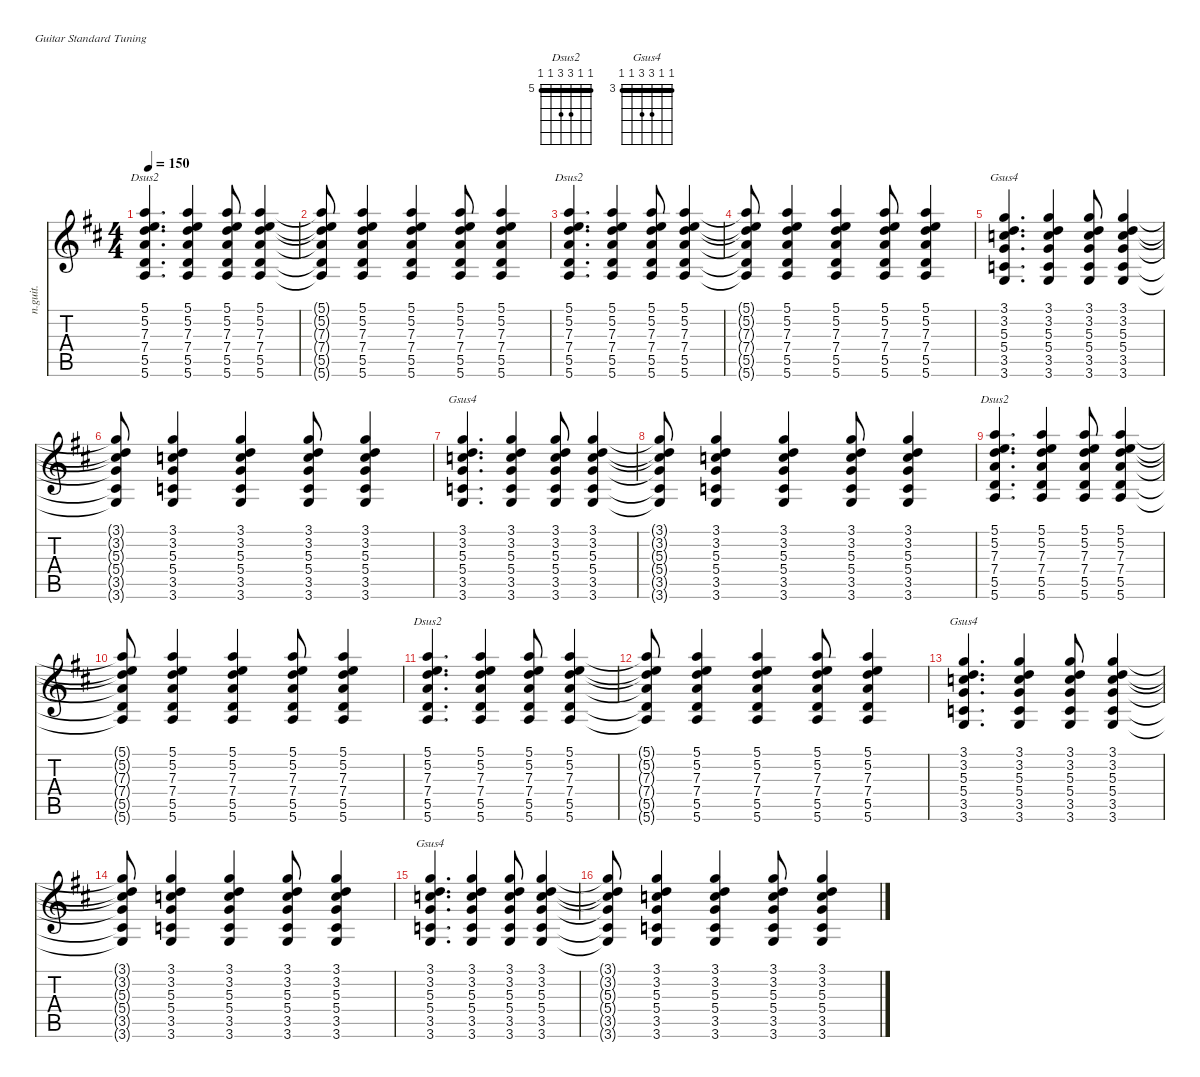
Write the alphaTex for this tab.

\defaultSystemsLayout 4
\hideDynamics
\bracketExtendMode nobrackets
\otherSystemsTrackNameOrientation horizontal
\track ("peter--- guitar 2" "n.guit.") {defaultSystemsLayout 8 instrument acousticguitarnylon}
\staff {score tabs}
\tuning (E4 B3 G3 D3 A2 E2)
\chord ("Dsus2" 5 5 7 7 5 5) {firstfret 5 barre (5 5 5)}
\chord ("Gsus4" 3 3 5 5 3 3) {firstfret 3 barre (3 3 3)}
\ts (4 4)
\tempo 150
\clef g2
\ks bminor
(5.1{acc forcenatural} 5.2{acc forcenatural} 7.3{acc forcenatural} 7.4{acc forcenatural} 5.5{acc forcenatural} 5.6{acc forcenatural}).4{d ch "Dsus2" dy f beam Up} (5.1{acc forcenatural} 5.2{acc forcenatural} 7.3{acc forcenatural} 7.4{acc forcenatural} 5.5{acc forcenatural} 5.6{acc forcenatural}).4{beam Up} (5.1{acc forcenatural} 5.2{acc forcenatural} 7.3{acc forcenatural} 7.4{acc forcenatural} 5.5{acc forcenatural} 5.6{acc forcenatural}).8{beam Up} (5.1{acc forcenatural} 5.2{acc forcenatural} 7.3{acc forcenatural} 7.4{acc forcenatural} 5.5{acc forcenatural} 5.6{acc forcenatural}).4{beam Up} |
(5.1{t acc forcenatural} 5.2{t acc forcenatural} 7.3{t acc forcenatural} 7.4{t acc forcenatural} 5.5{t acc forcenatural} 5.6{t acc forcenatural}).8{beam Up} (5.1{acc forcenatural} 5.2{acc forcenatural} 7.3{acc forcenatural} 7.4{acc forcenatural} 5.5{acc forcenatural} 5.6{acc forcenatural}).4{beam Up} (5.1{acc forcenatural} 5.2{acc forcenatural} 7.3{acc forcenatural} 7.4{acc forcenatural} 5.5{acc forcenatural} 5.6{acc forcenatural}).4{beam Up} (5.1{acc forcenatural} 5.2{acc forcenatural} 7.3{acc forcenatural} 7.4{acc forcenatural} 5.5{acc forcenatural} 5.6{acc forcenatural}).8{beam Up} (5.1{acc forcenatural} 5.2{acc forcenatural} 7.3{acc forcenatural} 7.4{acc forcenatural} 5.5{acc forcenatural} 5.6{acc forcenatural}).4{beam Up} |
(5.1{acc forcenatural} 5.2{acc forcenatural} 7.3{acc forcenatural} 7.4{acc forcenatural} 5.5{acc forcenatural} 5.6{acc forcenatural}).4{d ch "Dsus2" beam Up} (5.1{acc forcenatural} 5.2{acc forcenatural} 7.3{acc forcenatural} 7.4{acc forcenatural} 5.5{acc forcenatural} 5.6{acc forcenatural}).4{beam Up} (5.1{acc forcenatural} 5.2{acc forcenatural} 7.3{acc forcenatural} 7.4{acc forcenatural} 5.5{acc forcenatural} 5.6{acc forcenatural}).8{beam Up} (5.1{acc forcenatural} 5.2{acc forcenatural} 7.3{acc forcenatural} 7.4{acc forcenatural} 5.5{acc forcenatural} 5.6{acc forcenatural}).4{beam Up} |
(5.1{t acc forcenatural} 5.2{t acc forcenatural} 7.3{t acc forcenatural} 7.4{t acc forcenatural} 5.5{t acc forcenatural} 5.6{t acc forcenatural}).8{beam Up} (5.1{acc forcenatural} 5.2{acc forcenatural} 7.3{acc forcenatural} 7.4{acc forcenatural} 5.5{acc forcenatural} 5.6{acc forcenatural}).4{beam Up} (5.1{acc forcenatural} 5.2{acc forcenatural} 7.3{acc forcenatural} 7.4{acc forcenatural} 5.5{acc forcenatural} 5.6{acc forcenatural}).4{beam Up} (5.1{acc forcenatural} 5.2{acc forcenatural} 7.3{acc forcenatural} 7.4{acc forcenatural} 5.5{acc forcenatural} 5.6{acc forcenatural}).8{beam Up} (5.1{acc forcenatural} 5.2{acc forcenatural} 7.3{acc forcenatural} 7.4{acc forcenatural} 5.5{acc forcenatural} 5.6{acc forcenatural}).4{beam Up} |
(3.1{acc forcenatural} 3.2{acc forcenatural} 5.3{acc forcenatural} 5.4{acc forcenatural} 3.5{acc forcenatural} 3.6{acc forcenatural}).4{d ch "Gsus4" beam Up} (3.1{acc forcenatural} 3.2{acc forcenatural} 5.3{acc forcenatural} 5.4{acc forcenatural} 3.5{acc forcenatural} 3.6{acc forcenatural}).4{beam Up} (3.1{acc forcenatural} 3.2{acc forcenatural} 5.3{acc forcenatural} 5.4{acc forcenatural} 3.5{acc forcenatural} 3.6{acc forcenatural}).8{beam Up} (3.1{acc forcenatural} 3.2{acc forcenatural} 5.3{acc forcenatural} 5.4{acc forcenatural} 3.5{acc forcenatural} 3.6{acc forcenatural}).4{beam Up} |
(3.1{t acc forcenatural} 3.2{t acc forcenatural} 5.3{t acc forcenatural} 5.4{t acc forcenatural} 3.5{t acc forcenatural} 3.6{t acc forcenatural}).8{beam Up} (3.1{acc forcenatural} 3.2{acc forcenatural} 5.3{acc forcenatural} 5.4{acc forcenatural} 3.5{acc forcenatural} 3.6{acc forcenatural}).4{beam Up} (3.1{acc forcenatural} 3.2{acc forcenatural} 5.3{acc forcenatural} 5.4{acc forcenatural} 3.5{acc forcenatural} 3.6{acc forcenatural}).4{beam Up} (3.1{acc forcenatural} 3.2{acc forcenatural} 5.3{acc forcenatural} 5.4{acc forcenatural} 3.5{acc forcenatural} 3.6{acc forcenatural}).8{beam Up} (3.1{acc forcenatural} 3.2{acc forcenatural} 5.3{acc forcenatural} 5.4{acc forcenatural} 3.5{acc forcenatural} 3.6{acc forcenatural}).4{beam Up} |
(3.1{acc forcenatural} 3.2{acc forcenatural} 5.3{acc forcenatural} 5.4{acc forcenatural} 3.5{acc forcenatural} 3.6{acc forcenatural}).4{d ch "Gsus4" beam Up} (3.1{acc forcenatural} 3.2{acc forcenatural} 5.3{acc forcenatural} 5.4{acc forcenatural} 3.5{acc forcenatural} 3.6{acc forcenatural}).4{beam Up} (3.1{acc forcenatural} 3.2{acc forcenatural} 5.3{acc forcenatural} 5.4{acc forcenatural} 3.5{acc forcenatural} 3.6{acc forcenatural}).8{beam Up} (3.1{acc forcenatural} 3.2{acc forcenatural} 5.3{acc forcenatural} 5.4{acc forcenatural} 3.5{acc forcenatural} 3.6{acc forcenatural}).4{beam Up} |
(3.1{t acc forcenatural} 3.2{t acc forcenatural} 5.3{t acc forcenatural} 5.4{t acc forcenatural} 3.5{t acc forcenatural} 3.6{t acc forcenatural}).8{beam Up} (3.1{acc forcenatural} 3.2{acc forcenatural} 5.3{acc forcenatural} 5.4{acc forcenatural} 3.5{acc forcenatural} 3.6{acc forcenatural}).4{beam Up} (3.1{acc forcenatural} 3.2{acc forcenatural} 5.3{acc forcenatural} 5.4{acc forcenatural} 3.5{acc forcenatural} 3.6{acc forcenatural}).4{beam Up} (3.1{acc forcenatural} 3.2{acc forcenatural} 5.3{acc forcenatural} 5.4{acc forcenatural} 3.5{acc forcenatural} 3.6{acc forcenatural}).8{beam Up} (3.1{acc forcenatural} 3.2{acc forcenatural} 5.3{acc forcenatural} 5.4{acc forcenatural} 3.5{acc forcenatural} 3.6{acc forcenatural}).4{beam Up} |
(5.1{acc forcenatural} 5.2{acc forcenatural} 7.3{acc forcenatural} 7.4{acc forcenatural} 5.5{acc forcenatural} 5.6{acc forcenatural}).4{d ch "Dsus2" beam Up} (5.1{acc forcenatural} 5.2{acc forcenatural} 7.3{acc forcenatural} 7.4{acc forcenatural} 5.5{acc forcenatural} 5.6{acc forcenatural}).4{beam Up} (5.1{acc forcenatural} 5.2{acc forcenatural} 7.3{acc forcenatural} 7.4{acc forcenatural} 5.5{acc forcenatural} 5.6{acc forcenatural}).8{beam Up} (5.1{acc forcenatural} 5.2{acc forcenatural} 7.3{acc forcenatural} 7.4{acc forcenatural} 5.5{acc forcenatural} 5.6{acc forcenatural}).4{beam Up} |
(5.1{t acc forcenatural} 5.2{t acc forcenatural} 7.3{t acc forcenatural} 7.4{t acc forcenatural} 5.5{t acc forcenatural} 5.6{t acc forcenatural}).8{beam Up} (5.1{acc forcenatural} 5.2{acc forcenatural} 7.3{acc forcenatural} 7.4{acc forcenatural} 5.5{acc forcenatural} 5.6{acc forcenatural}).4{beam Up} (5.1{acc forcenatural} 5.2{acc forcenatural} 7.3{acc forcenatural} 7.4{acc forcenatural} 5.5{acc forcenatural} 5.6{acc forcenatural}).4{beam Up} (5.1{acc forcenatural} 5.2{acc forcenatural} 7.3{acc forcenatural} 7.4{acc forcenatural} 5.5{acc forcenatural} 5.6{acc forcenatural}).8{beam Up} (5.1{acc forcenatural} 5.2{acc forcenatural} 7.3{acc forcenatural} 7.4{acc forcenatural} 5.5{acc forcenatural} 5.6{acc forcenatural}).4{beam Up} |
(5.1{acc forcenatural} 5.2{acc forcenatural} 7.3{acc forcenatural} 7.4{acc forcenatural} 5.5{acc forcenatural} 5.6{acc forcenatural}).4{d ch "Dsus2" beam Up} (5.1{acc forcenatural} 5.2{acc forcenatural} 7.3{acc forcenatural} 7.4{acc forcenatural} 5.5{acc forcenatural} 5.6{acc forcenatural}).4{beam Up} (5.1{acc forcenatural} 5.2{acc forcenatural} 7.3{acc forcenatural} 7.4{acc forcenatural} 5.5{acc forcenatural} 5.6{acc forcenatural}).8{beam Up} (5.1{acc forcenatural} 5.2{acc forcenatural} 7.3{acc forcenatural} 7.4{acc forcenatural} 5.5{acc forcenatural} 5.6{acc forcenatural}).4{beam Up} |
(5.1{t acc forcenatural} 5.2{t acc forcenatural} 7.3{t acc forcenatural} 7.4{t acc forcenatural} 5.5{t acc forcenatural} 5.6{t acc forcenatural}).8{beam Up} (5.1{acc forcenatural} 5.2{acc forcenatural} 7.3{acc forcenatural} 7.4{acc forcenatural} 5.5{acc forcenatural} 5.6{acc forcenatural}).4{beam Up} (5.1{acc forcenatural} 5.2{acc forcenatural} 7.3{acc forcenatural} 7.4{acc forcenatural} 5.5{acc forcenatural} 5.6{acc forcenatural}).4{beam Up} (5.1{acc forcenatural} 5.2{acc forcenatural} 7.3{acc forcenatural} 7.4{acc forcenatural} 5.5{acc forcenatural} 5.6{acc forcenatural}).8{beam Up} (5.1{acc forcenatural} 5.2{acc forcenatural} 7.3{acc forcenatural} 7.4{acc forcenatural} 5.5{acc forcenatural} 5.6{acc forcenatural}).4{beam Up} |
(3.1{acc forcenatural} 3.2{acc forcenatural} 5.3{acc forcenatural} 5.4{acc forcenatural} 3.5{acc forcenatural} 3.6{acc forcenatural}).4{d ch "Gsus4" beam Up} (3.1{acc forcenatural} 3.2{acc forcenatural} 5.3{acc forcenatural} 5.4{acc forcenatural} 3.5{acc forcenatural} 3.6{acc forcenatural}).4{beam Up} (3.1{acc forcenatural} 3.2{acc forcenatural} 5.3{acc forcenatural} 5.4{acc forcenatural} 3.5{acc forcenatural} 3.6{acc forcenatural}).8{beam Up} (3.1{acc forcenatural} 3.2{acc forcenatural} 5.3{acc forcenatural} 5.4{acc forcenatural} 3.5{acc forcenatural} 3.6{acc forcenatural}).4{beam Up} |
(3.1{t acc forcenatural} 3.2{t acc forcenatural} 5.3{t acc forcenatural} 5.4{t acc forcenatural} 3.5{t acc forcenatural} 3.6{t acc forcenatural}).8{beam Up} (3.1{acc forcenatural} 3.2{acc forcenatural} 5.3{acc forcenatural} 5.4{acc forcenatural} 3.5{acc forcenatural} 3.6{acc forcenatural}).4{beam Up} (3.1{acc forcenatural} 3.2{acc forcenatural} 5.3{acc forcenatural} 5.4{acc forcenatural} 3.5{acc forcenatural} 3.6{acc forcenatural}).4{beam Up} (3.1{acc forcenatural} 3.2{acc forcenatural} 5.3{acc forcenatural} 5.4{acc forcenatural} 3.5{acc forcenatural} 3.6{acc forcenatural}).8{beam Up} (3.1{acc forcenatural} 3.2{acc forcenatural} 5.3{acc forcenatural} 5.4{acc forcenatural} 3.5{acc forcenatural} 3.6{acc forcenatural}).4{beam Up} |
(3.1{acc forcenatural} 3.2{acc forcenatural} 5.3{acc forcenatural} 5.4{acc forcenatural} 3.5{acc forcenatural} 3.6{acc forcenatural}).4{d ch "Gsus4" beam Up} (3.1{acc forcenatural} 3.2{acc forcenatural} 5.3{acc forcenatural} 5.4{acc forcenatural} 3.5{acc forcenatural} 3.6{acc forcenatural}).4{beam Up} (3.1{acc forcenatural} 3.2{acc forcenatural} 5.3{acc forcenatural} 5.4{acc forcenatural} 3.5{acc forcenatural} 3.6{acc forcenatural}).8{beam Up} (3.1{acc forcenatural} 3.2{acc forcenatural} 5.3{acc forcenatural} 5.4{acc forcenatural} 3.5{acc forcenatural} 3.6{acc forcenatural}).4{beam Up} |
(3.1{t acc forcenatural} 3.2{t acc forcenatural} 5.3{t acc forcenatural} 5.4{t acc forcenatural} 3.5{t acc forcenatural} 3.6{t acc forcenatural}).8{beam Up} (3.1{acc forcenatural} 3.2{acc forcenatural} 5.3{acc forcenatural} 5.4{acc forcenatural} 3.5{acc forcenatural} 3.6{acc forcenatural}).4{beam Up} (3.1{acc forcenatural} 3.2{acc forcenatural} 5.3{acc forcenatural} 5.4{acc forcenatural} 3.5{acc forcenatural} 3.6{acc forcenatural}).4{beam Up} (3.1{acc forcenatural} 3.2{acc forcenatural} 5.3{acc forcenatural} 5.4{acc forcenatural} 3.5{acc forcenatural} 3.6{acc forcenatural}).8{beam Up} (3.1{acc forcenatural} 3.2{acc forcenatural} 5.3{acc forcenatural} 5.4{acc forcenatural} 3.5{acc forcenatural} 3.6{acc forcenatural}).4{beam Up}
